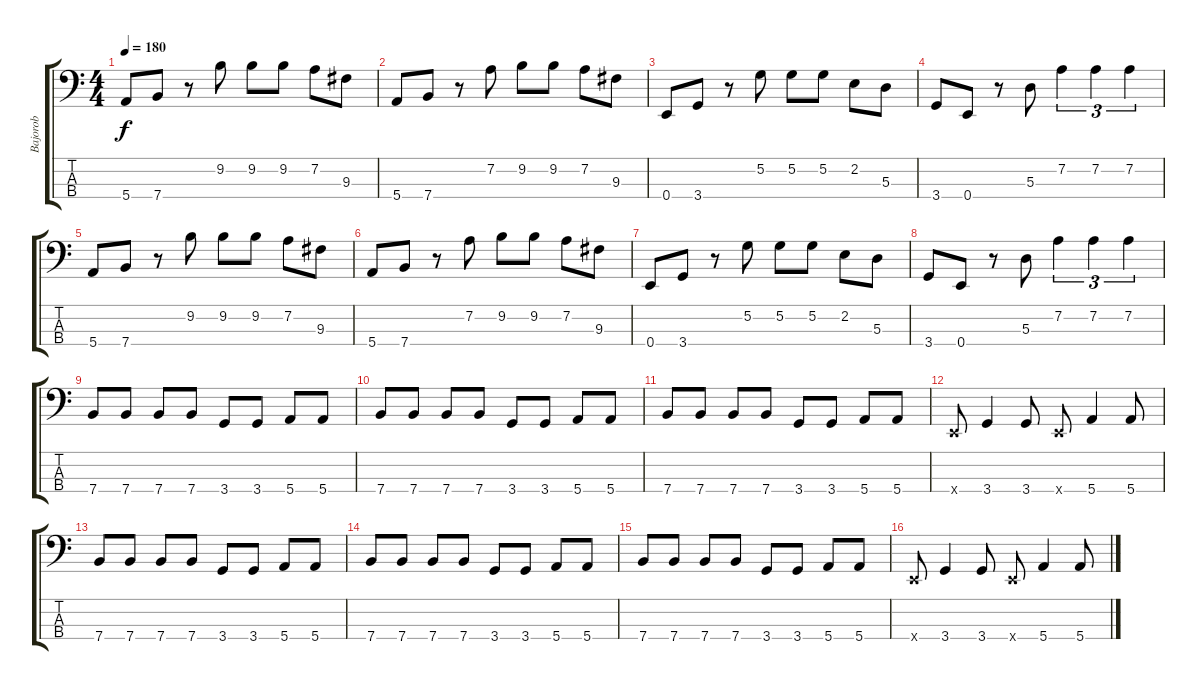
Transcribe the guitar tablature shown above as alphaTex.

\track ("Bajorob" "Bajorob") {instrument electricbasspick}
\staff {score tabs}
\tuning (G2 D2 A1 E1) {hide}
\ts (4 4)
\tempo 180
\clef f4
\ks c
5.4.8{dy f} 7.4.8 r.8 9.2.8 9.2.8 9.2.8 7.2.8 9.3.8 |
5.4.8 7.4.8 r.8 7.2.8 9.2.8 9.2.8 7.2.8 9.3.8 |
0.4.8 3.4.8 r.8 5.2.8 5.2.8 5.2.8 2.2.8 5.3.8 |
3.4.8 0.4.8 r.8 5.3.8 7.2.4{tu (3 2)} 7.2.4{tu (3 2)} 7.2.4{tu (3 2)} |
5.4.8 7.4.8 r.8 9.2.8 9.2.8 9.2.8 7.2.8 9.3.8 |
5.4.8 7.4.8 r.8 7.2.8 9.2.8 9.2.8 7.2.8 9.3.8 |
0.4.8 3.4.8 r.8 5.2.8 5.2.8 5.2.8 2.2.8 5.3.8 |
3.4.8 0.4.8 r.8 5.3.8 7.2.4{tu (3 2)} 7.2.4{tu (3 2)} 7.2.4{tu (3 2)} |
7.4.8 7.4.8 7.4.8 7.4.8 3.4.8 3.4.8 5.4.8 5.4.8 |
7.4.8 7.4.8 7.4.8 7.4.8 3.4.8 3.4.8 5.4.8 5.4.8 |
7.4.8 7.4.8 7.4.8 7.4.8 3.4.8 3.4.8 5.4.8 5.4.8 |
0.4{x}.8 3.4.4 3.4.8 0.4{x}.8 5.4.4 5.4.8 |
7.4.8 7.4.8 7.4.8 7.4.8 3.4.8 3.4.8 5.4.8 5.4.8 |
7.4.8 7.4.8 7.4.8 7.4.8 3.4.8 3.4.8 5.4.8 5.4.8 |
7.4.8 7.4.8 7.4.8 7.4.8 3.4.8 3.4.8 5.4.8 5.4.8 |
0.4{x}.8 3.4.4 3.4.8 0.4{x}.8 5.4.4 5.4.8
